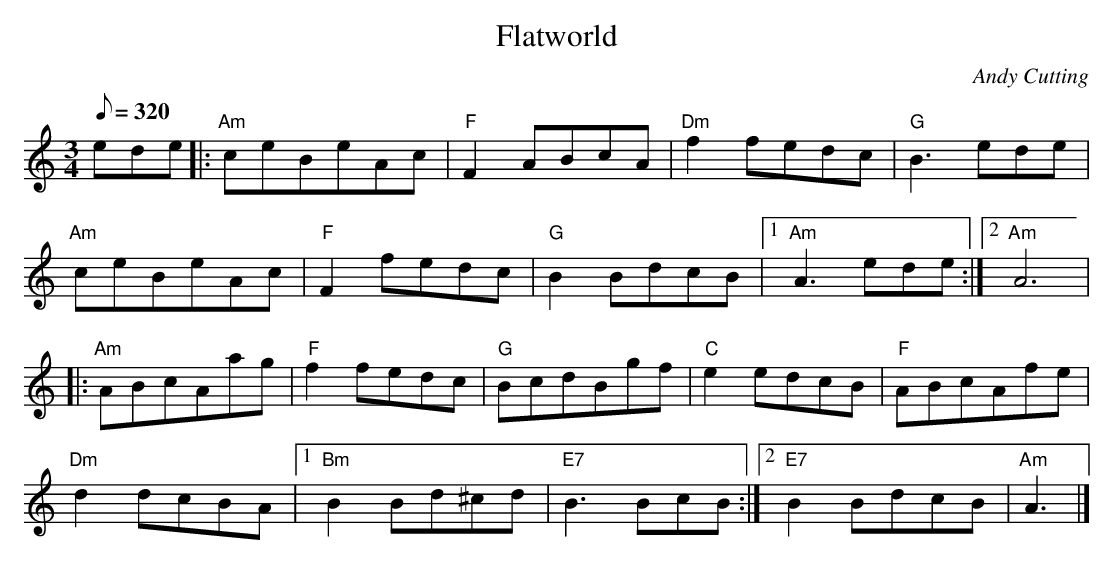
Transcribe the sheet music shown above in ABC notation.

X:1
T:Flatworld
C:Andy Cutting
M:3/4
Q:1/8=320
L:1/8
K:Am
ede|:"Am"ceBeAc|"F"F2ABcA|"Dm"f2fedc|"G"B3ede|!
"Am"ceBeAc|"F"F2fedc|"G"B2BdcB|1"Am"A3ede:|2"Am"A6|!
|:"Am"ABcAag|"F"f2fedc|"G"BcdBgf|"C"e2edcB|"F"ABcAfe|!
"Dm"d2dcBA|1"Bm"B2Bd^cd|"E7"B3BcB:|2"E7"B2BdcB|"Am"A3|]
